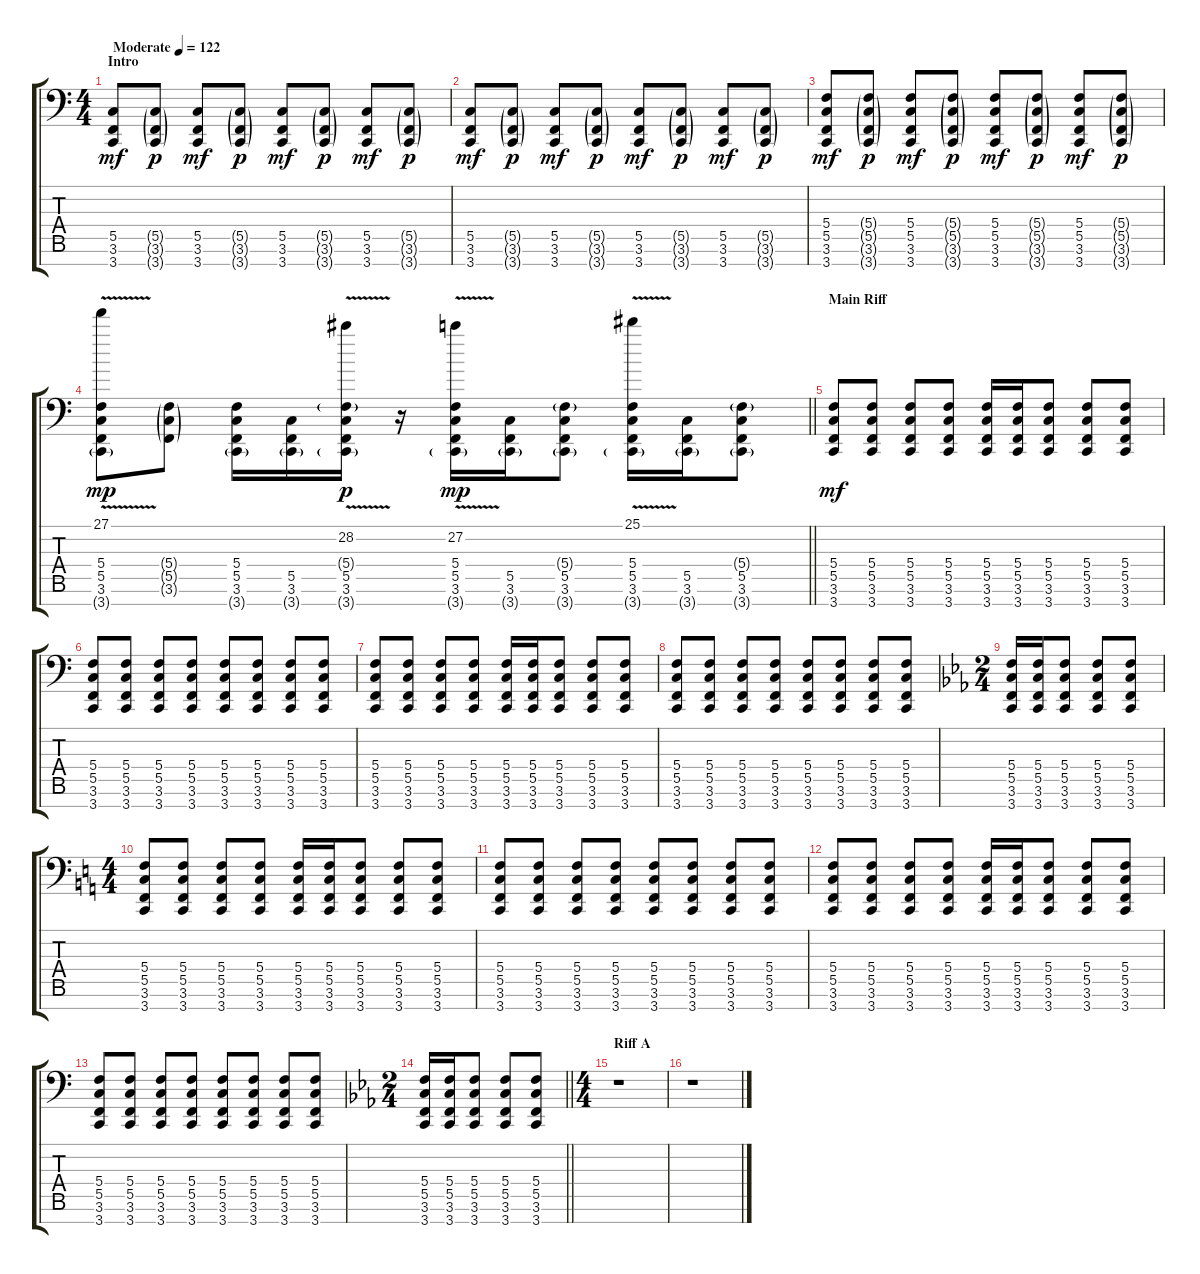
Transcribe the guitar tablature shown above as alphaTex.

\track "" {instrument stringensemble2}
\staff {score tabs}
\tuning (D4 A3 F3 C3 G2 D2 A1) {hide}
\ts (4 4)
\section ("" "Intro")
\tempo (122 "Moderate")
\clef f4
\ks c
(5.5 3.6 3.7).8{dy mf instrument stringensemble2} (5.5{g} 3.6{g} 3.7{g}).8{dy p} (5.5 3.6 3.7).8{dy mf} (5.5{g} 3.6{g} 3.7{g}).8{dy p} (5.5 3.6 3.7).8{dy mf} (5.5{g} 3.6{g} 3.7{g}).8{dy p} (5.5 3.6 3.7).8{dy mf} (5.5{g} 3.6{g} 3.7{g}).8{dy p} |
(5.5 3.6 3.7).8{dy mf} (5.5{g} 3.6{g} 3.7{g}).8{dy p} (5.5 3.6 3.7).8{dy mf} (5.5{g} 3.6{g} 3.7{g}).8{dy p} (5.5 3.6 3.7).8{dy mf} (5.5{g} 3.6{g} 3.7{g}).8{dy p} (5.5 3.6 3.7).8{dy mf} (5.5{g} 3.6{g} 3.7{g}).8{dy p} |
(5.4 5.5 3.6 3.7).8{dy mf} (5.4{g} 5.5{g} 3.6{g} 3.7{g}).8{dy p} (5.4 5.5 3.6 3.7).8{dy mf} (5.4{g} 5.5{g} 3.6{g} 3.7{g}).8{dy p} (5.4 5.5 3.6 3.7).8{dy mf} (5.4{g} 5.5{g} 3.6{g} 3.7{g}).8{dy p} (5.4 5.5 3.6 3.7).8{dy mf} (5.4{g} 5.5{g} 3.6{g} 3.7{g}).8{dy p} |
\barLineRight lightlight
(27.1{v} 5.4 5.5 3.6 3.7{g}).8{dy mp} (5.4{g} 5.5{g} 3.6{g}).8 (5.4 5.5 3.6 3.7{g}).16 (5.5 3.6 3.7{g}).16 (28.2{v} 5.4{g} 5.5 3.6 3.7{g}).16{dy p} r.16 (27.2{v} 5.4 5.5 3.6 3.7{g}).16{dy mp} (5.5 3.6 3.7{g}).16 (5.4{g} 5.5 3.6 3.7{g}).8 (25.1{v} 5.4 5.5 3.6 3.7{g}).16 (5.5 3.6 3.7{g}).16 (5.4{g} 5.5 3.6 3.7{g}).8 |
\section ("" "Main Riff")
(5.4 5.5 3.6 3.7).8{dy mf} (5.4 5.5 3.6 3.7).8 (5.4 5.5 3.6 3.7).8 (5.4 5.5 3.6 3.7).8 (5.4 5.5 3.6 3.7).16 (5.4 5.5 3.6 3.7).16 (5.4 5.5 3.6 3.7).8 (5.4 5.5 3.6 3.7).8 (5.4 5.5 3.6 3.7).8 |
(5.4 5.5 3.6 3.7).8 (5.4 5.5 3.6 3.7).8 (5.4 5.5 3.6 3.7).8 (5.4 5.5 3.6 3.7).8 (5.4 5.5 3.6 3.7).8 (5.4 5.5 3.6 3.7).8 (5.4 5.5 3.6 3.7).8 (5.4 5.5 3.6 3.7).8 |
(5.4 5.5 3.6 3.7).8 (5.4 5.5 3.6 3.7).8 (5.4 5.5 3.6 3.7).8 (5.4 5.5 3.6 3.7).8 (5.4 5.5 3.6 3.7).16 (5.4 5.5 3.6 3.7).16 (5.4 5.5 3.6 3.7).8 (5.4 5.5 3.6 3.7).8 (5.4 5.5 3.6 3.7).8 |
(5.4 5.5 3.6 3.7).8 (5.4 5.5 3.6 3.7).8 (5.4 5.5 3.6 3.7).8 (5.4 5.5 3.6 3.7).8 (5.4 5.5 3.6 3.7).8 (5.4 5.5 3.6 3.7).8 (5.4 5.5 3.6 3.7).8 (5.4 5.5 3.6 3.7).8 |
\ts (2 4)
\ks eb
(5.4 5.5 3.6 3.7).16 (5.4 5.5 3.6 3.7).16 (5.4 5.5 3.6 3.7).8 (5.4 5.5 3.6 3.7).8 (5.4 5.5 3.6 3.7).8 |
\ts (4 4)
\ks c
(5.4 5.5 3.6 3.7).8 (5.4 5.5 3.6 3.7).8 (5.4 5.5 3.6 3.7).8 (5.4 5.5 3.6 3.7).8 (5.4 5.5 3.6 3.7).16 (5.4 5.5 3.6 3.7).16 (5.4 5.5 3.6 3.7).8 (5.4 5.5 3.6 3.7).8 (5.4 5.5 3.6 3.7).8 |
(5.4 5.5 3.6 3.7).8 (5.4 5.5 3.6 3.7).8 (5.4 5.5 3.6 3.7).8 (5.4 5.5 3.6 3.7).8 (5.4 5.5 3.6 3.7).8 (5.4 5.5 3.6 3.7).8 (5.4 5.5 3.6 3.7).8 (5.4 5.5 3.6 3.7).8 |
(5.4 5.5 3.6 3.7).8 (5.4 5.5 3.6 3.7).8 (5.4 5.5 3.6 3.7).8 (5.4 5.5 3.6 3.7).8 (5.4 5.5 3.6 3.7).16 (5.4 5.5 3.6 3.7).16 (5.4 5.5 3.6 3.7).8 (5.4 5.5 3.6 3.7).8 (5.4 5.5 3.6 3.7).8 |
(5.4 5.5 3.6 3.7).8 (5.4 5.5 3.6 3.7).8 (5.4 5.5 3.6 3.7).8 (5.4 5.5 3.6 3.7).8 (5.4 5.5 3.6 3.7).8 (5.4 5.5 3.6 3.7).8 (5.4 5.5 3.6 3.7).8 (5.4 5.5 3.6 3.7).8 |
\ts (2 4)
\barLineRight lightlight
\ks eb
(5.4 5.5 3.6 3.7).16 (5.4 5.5 3.6 3.7).16 (5.4 5.5 3.6 3.7).8 (5.4 5.5 3.6 3.7).8 (5.4 5.5 3.6 3.7).8 |
\ts (4 4)
\section ("" "Riff A")
r.1 |
r.1
